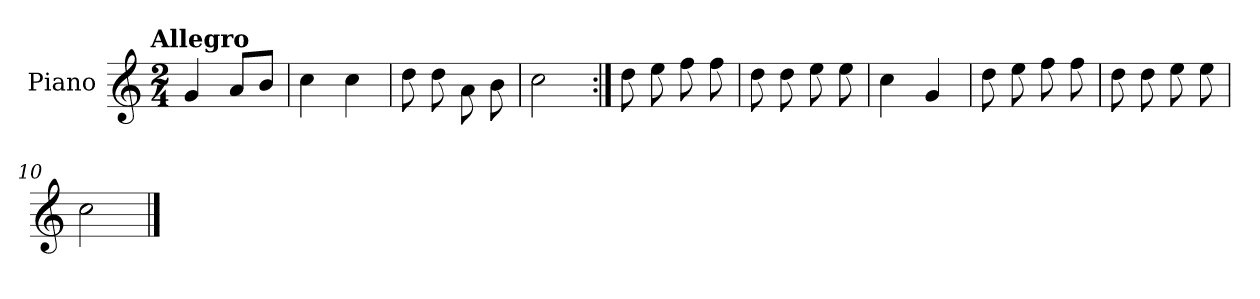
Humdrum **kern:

**kern
*part1
*staff1
*I"Piano
*I'Pno.
*clefG2
*k[]
!!LO:TX:omd:t=Allegro
*M2/4
*MM144
=1
4g/
8a/L
8b/J
=2
4cc\
4cc\
=3
8dd\
8dd\
8a\
8b\
=4
2cc\
=5:|!
8dd\
8ee\
8ff\
8ff\
!!LO:LB:g=z
=6
8dd\
8dd\
8ee\
8ee\
=7
4cc\
4g/
=8
8dd\
8ee\
8ff\
8ff\
=9
8dd\
8dd\
8ee\
8ee\
=10
2cc\
==
*-
